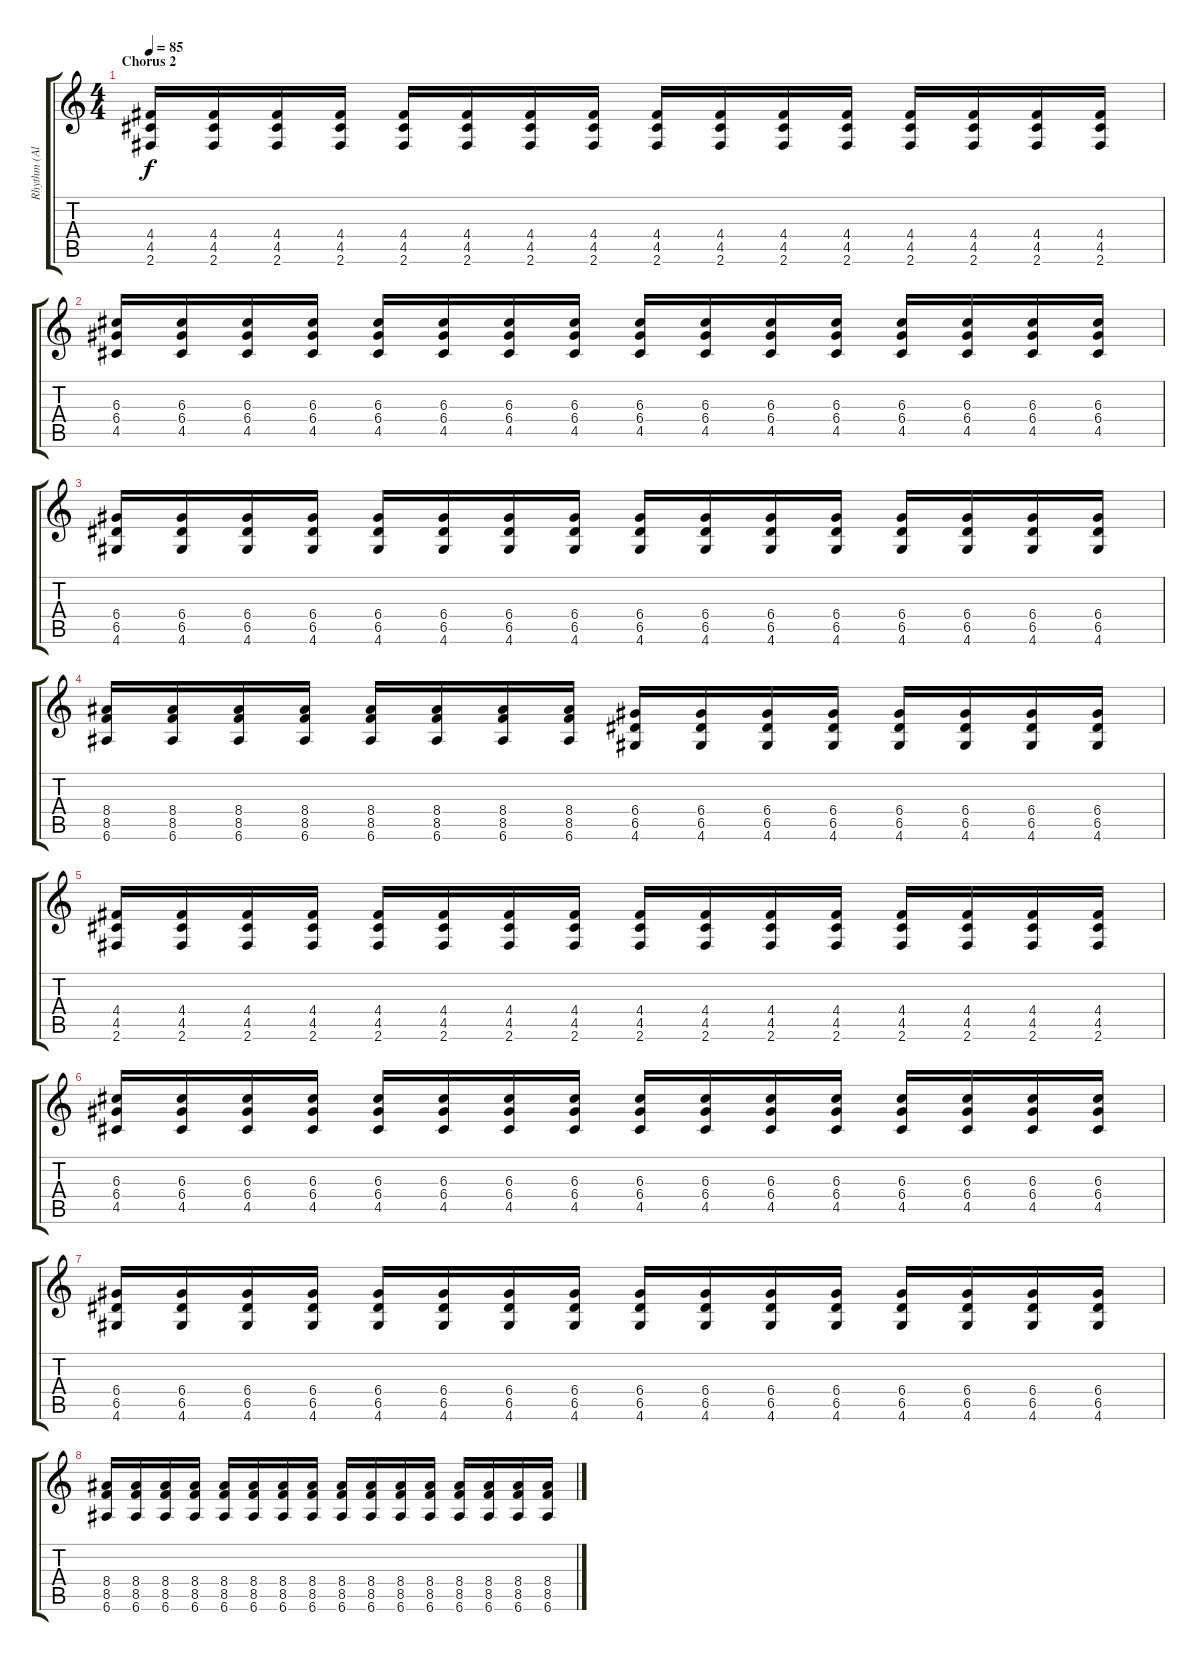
\track ("Rhythm (Alex)" "Rhythm (Al") {instrument overdrivenguitar}
\staff {score tabs}
\tuning (E4 B3 G3 D3 A2 E2) {hide}
\ts (4 4)
\section ("" "Chorus 2")
\tempo 85
\clef g2
\ks c
(4.4 4.5 2.6).16{dy f} (4.4 4.5 2.6).16 (4.4 4.5 2.6).16 (4.4 4.5 2.6).16 (4.4 4.5 2.6).16 (4.4 4.5 2.6).16 (4.4 4.5 2.6).16 (4.4 4.5 2.6).16 (4.4 4.5 2.6).16 (4.4 4.5 2.6).16 (4.4 4.5 2.6).16 (4.4 4.5 2.6).16 (4.4 4.5 2.6).16 (4.4 4.5 2.6).16 (4.4 4.5 2.6).16 (4.4 4.5 2.6).16 |
(6.3 6.4 4.5).16 (6.3 6.4 4.5).16 (6.3 6.4 4.5).16 (6.3 6.4 4.5).16 (6.3 6.4 4.5).16 (6.3 6.4 4.5).16 (6.3 6.4 4.5).16 (6.3 6.4 4.5).16 (6.3 6.4 4.5).16 (6.3 6.4 4.5).16 (6.3 6.4 4.5).16 (6.3 6.4 4.5).16 (6.3 6.4 4.5).16 (6.3 6.4 4.5).16 (6.3 6.4 4.5).16 (6.3 6.4 4.5).16 |
(6.4 6.5 4.6).16 (6.4 6.5 4.6).16 (6.4 6.5 4.6).16 (6.4 6.5 4.6).16 (6.4 6.5 4.6).16 (6.4 6.5 4.6).16 (6.4 6.5 4.6).16 (6.4 6.5 4.6).16 (6.4 6.5 4.6).16 (6.4 6.5 4.6).16 (6.4 6.5 4.6).16 (6.4 6.5 4.6).16 (6.4 6.5 4.6).16 (6.4 6.5 4.6).16 (6.4 6.5 4.6).16 (6.4 6.5 4.6).16 |
(8.4 8.5 6.6).16 (8.4 8.5 6.6).16 (8.4 8.5 6.6).16 (8.4 8.5 6.6).16 (8.4 8.5 6.6).16 (8.4 8.5 6.6).16 (8.4 8.5 6.6).16 (8.4 8.5 6.6).16 (6.4 6.5 4.6).16 (6.4 6.5 4.6).16 (6.4 6.5 4.6).16 (6.4 6.5 4.6).16 (6.4 6.5 4.6).16 (6.4 6.5 4.6).16 (6.4 6.5 4.6).16 (6.4 6.5 4.6).16 |
(4.4 4.5 2.6).16 (4.4 4.5 2.6).16 (4.4 4.5 2.6).16 (4.4 4.5 2.6).16 (4.4 4.5 2.6).16 (4.4 4.5 2.6).16 (4.4 4.5 2.6).16 (4.4 4.5 2.6).16 (4.4 4.5 2.6).16 (4.4 4.5 2.6).16 (4.4 4.5 2.6).16 (4.4 4.5 2.6).16 (4.4 4.5 2.6).16 (4.4 4.5 2.6).16 (4.4 4.5 2.6).16 (4.4 4.5 2.6).16 |
(6.3 6.4 4.5).16 (6.3 6.4 4.5).16 (6.3 6.4 4.5).16 (6.3 6.4 4.5).16 (6.3 6.4 4.5).16 (6.3 6.4 4.5).16 (6.3 6.4 4.5).16 (6.3 6.4 4.5).16 (6.3 6.4 4.5).16 (6.3 6.4 4.5).16 (6.3 6.4 4.5).16 (6.3 6.4 4.5).16 (6.3 6.4 4.5).16 (6.3 6.4 4.5).16 (6.3 6.4 4.5).16 (6.3 6.4 4.5).16 |
(6.4 6.5 4.6).16 (6.4 6.5 4.6).16 (6.4 6.5 4.6).16 (6.4 6.5 4.6).16 (6.4 6.5 4.6).16 (6.4 6.5 4.6).16 (6.4 6.5 4.6).16 (6.4 6.5 4.6).16 (6.4 6.5 4.6).16 (6.4 6.5 4.6).16 (6.4 6.5 4.6).16 (6.4 6.5 4.6).16 (6.4 6.5 4.6).16 (6.4 6.5 4.6).16 (6.4 6.5 4.6).16 (6.4 6.5 4.6).16 |
(8.4 8.5 6.6).16 (8.4 8.5 6.6).16 (8.4 8.5 6.6).16 (8.4 8.5 6.6).16 (8.4 8.5 6.6).16 (8.4 8.5 6.6).16 (8.4 8.5 6.6).16 (8.4 8.5 6.6).16 (8.4 8.5 6.6).16 (8.4 8.5 6.6).16 (8.4 8.5 6.6).16 (8.4 8.5 6.6).16 (8.4 8.5 6.6).16 (8.4 8.5 6.6).16 (8.4 8.5 6.6).16 (8.4 8.5 6.6).16
